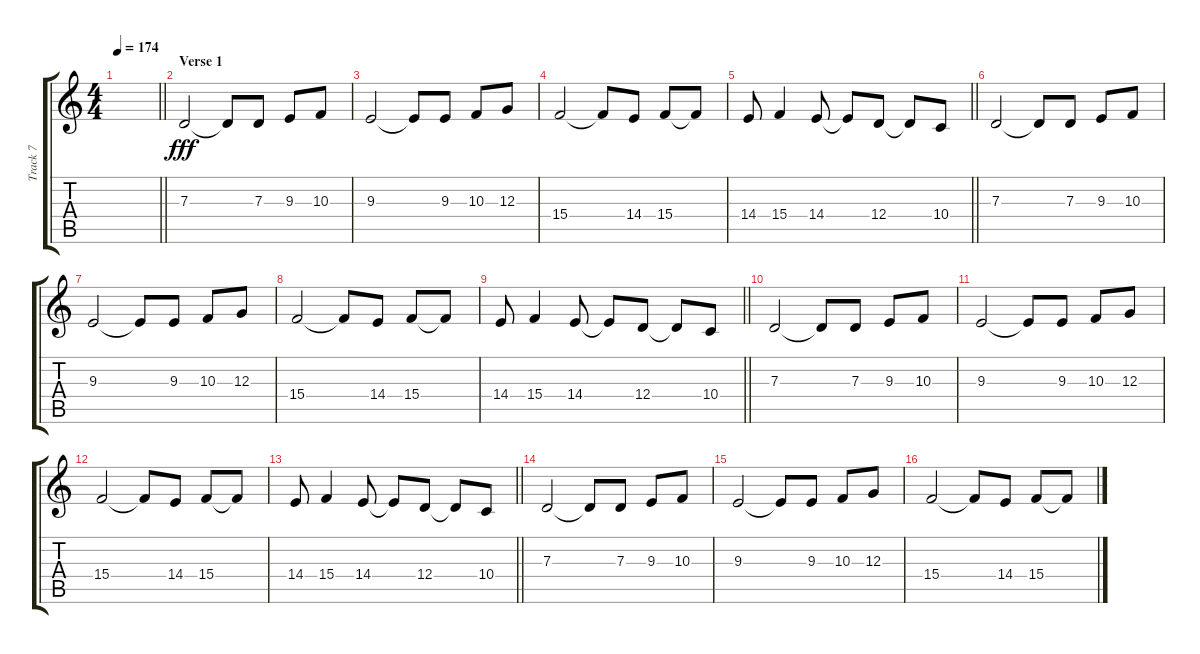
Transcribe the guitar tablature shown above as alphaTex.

\track ("Track 7" "Track 7") {instrument tremolostrings}
\staff {score tabs}
\tuning (E4 B3 G3 D3 A2 D2) {hide}
\ts (4 4)
\tempo 174
\clef g2
\barLineRight lightlight
\ks c
|
\section ("" "Verse 1")
7.3.2{dy fff} 7.3{t}.8 7.3.8 9.3.8 10.3.8 |
9.3.2 9.3{t}.8 9.3.8 10.3.8 12.3.8 |
15.4.2 15.4{t}.8 14.4.8 15.4.8 15.4{t}.8 |
\barLineRight lightlight
14.4.8 15.4.4 14.4.8 14.4{t}.8 12.4.8 12.4{t}.8 10.4.8 |
7.3.2 7.3{t}.8 7.3.8 9.3.8 10.3.8 |
9.3.2 9.3{t}.8 9.3.8 10.3.8 12.3.8 |
15.4.2 15.4{t}.8 14.4.8 15.4.8 15.4{t}.8 |
\barLineRight lightlight
14.4.8 15.4.4 14.4.8 14.4{t}.8 12.4.8 12.4{t}.8 10.4.8 |
7.3.2 7.3{t}.8 7.3.8 9.3.8 10.3.8 |
9.3.2 9.3{t}.8 9.3.8 10.3.8 12.3.8 |
15.4.2 15.4{t}.8 14.4.8 15.4.8 15.4{t}.8 |
\barLineRight lightlight
14.4.8 15.4.4 14.4.8 14.4{t}.8 12.4.8 12.4{t}.8 10.4.8 |
7.3.2 7.3{t}.8 7.3.8 9.3.8 10.3.8 |
9.3.2 9.3{t}.8 9.3.8 10.3.8 12.3.8 |
15.4.2 15.4{t}.8 14.4.8 15.4.8 15.4{t}.8
